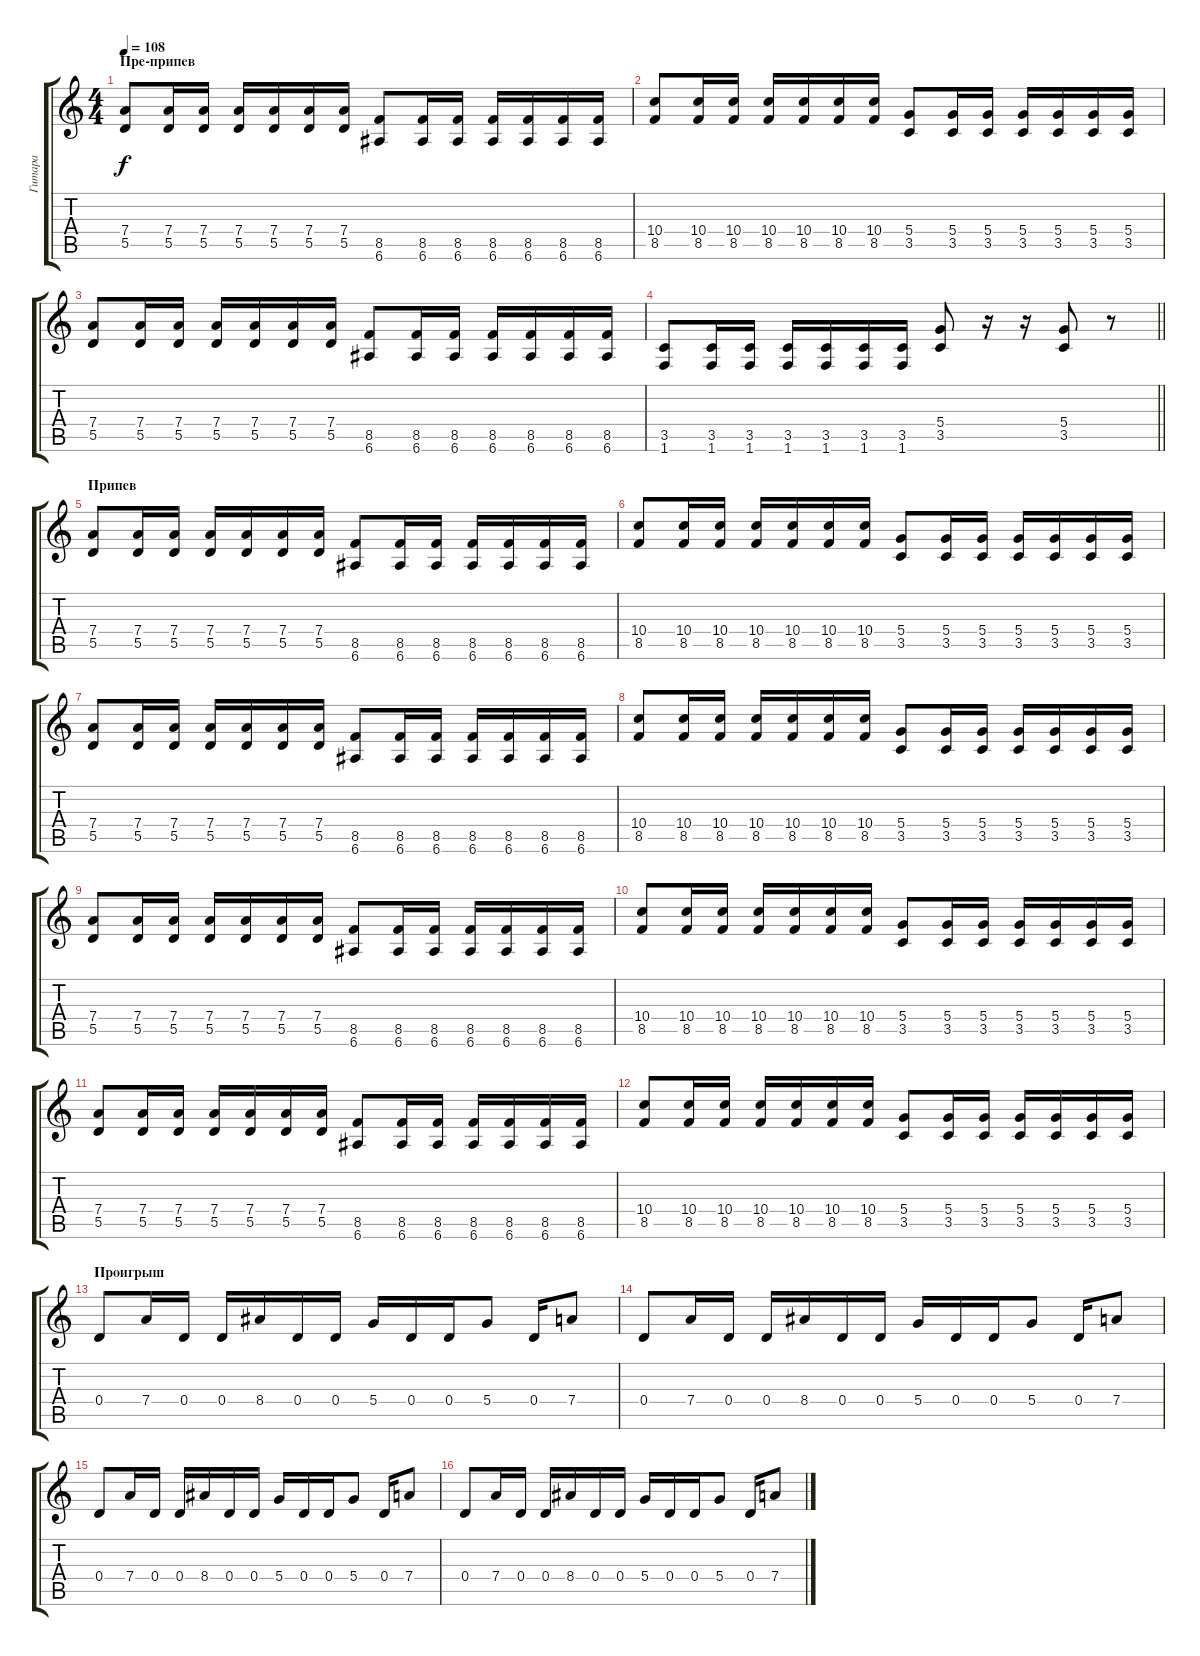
\track ("Гитара" "Гитара") {instrument distortionguitar}
\staff {score tabs}
\tuning (E4 B3 G3 D3 A2 E2) {hide}
\ts (4 4)
\section ("" "Пре-припев")
\tempo 108
\clef g2
\ks c
(7.4 5.5).8{dy f} (7.4 5.5).16 (7.4 5.5).16 (7.4 5.5).16 (7.4 5.5).16 (7.4 5.5).16 (7.4 5.5).16 (8.5 6.6).8 (8.5 6.6).16 (8.5 6.6).16 (8.5 6.6).16 (8.5 6.6).16 (8.5 6.6).16 (8.5 6.6).16 |
(10.4 8.5).8 (10.4 8.5).16 (10.4 8.5).16 (10.4 8.5).16 (10.4 8.5).16 (10.4 8.5).16 (10.4 8.5).16 (5.4 3.5).8 (5.4 3.5).16 (5.4 3.5).16 (5.4 3.5).16 (5.4 3.5).16 (5.4 3.5).16 (5.4 3.5).16 |
(7.4 5.5).8 (7.4 5.5).16 (7.4 5.5).16 (7.4 5.5).16 (7.4 5.5).16 (7.4 5.5).16 (7.4 5.5).16 (8.5 6.6).8 (8.5 6.6).16 (8.5 6.6).16 (8.5 6.6).16 (8.5 6.6).16 (8.5 6.6).16 (8.5 6.6).16 |
\barLineRight lightlight
(3.5 1.6).8 (3.5 1.6).16 (3.5 1.6).16 (3.5 1.6).16 (3.5 1.6).16 (3.5 1.6).16 (3.5 1.6).16 (5.4 3.5).8 r.16 r.16 (5.4 3.5).8 r.8 |
\section ("" "Припев")
(7.4 5.5).8 (7.4 5.5).16 (7.4 5.5).16 (7.4 5.5).16 (7.4 5.5).16 (7.4 5.5).16 (7.4 5.5).16 (8.5 6.6).8 (8.5 6.6).16 (8.5 6.6).16 (8.5 6.6).16 (8.5 6.6).16 (8.5 6.6).16 (8.5 6.6).16 |
(10.4 8.5).8 (10.4 8.5).16 (10.4 8.5).16 (10.4 8.5).16 (10.4 8.5).16 (10.4 8.5).16 (10.4 8.5).16 (5.4 3.5).8 (5.4 3.5).16 (5.4 3.5).16 (5.4 3.5).16 (5.4 3.5).16 (5.4 3.5).16 (5.4 3.5).16 |
(7.4 5.5).8 (7.4 5.5).16 (7.4 5.5).16 (7.4 5.5).16 (7.4 5.5).16 (7.4 5.5).16 (7.4 5.5).16 (8.5 6.6).8 (8.5 6.6).16 (8.5 6.6).16 (8.5 6.6).16 (8.5 6.6).16 (8.5 6.6).16 (8.5 6.6).16 |
(10.4 8.5).8 (10.4 8.5).16 (10.4 8.5).16 (10.4 8.5).16 (10.4 8.5).16 (10.4 8.5).16 (10.4 8.5).16 (5.4 3.5).8 (5.4 3.5).16 (5.4 3.5).16 (5.4 3.5).16 (5.4 3.5).16 (5.4 3.5).16 (5.4 3.5).16 |
(7.4 5.5).8 (7.4 5.5).16 (7.4 5.5).16 (7.4 5.5).16 (7.4 5.5).16 (7.4 5.5).16 (7.4 5.5).16 (8.5 6.6).8 (8.5 6.6).16 (8.5 6.6).16 (8.5 6.6).16 (8.5 6.6).16 (8.5 6.6).16 (8.5 6.6).16 |
(10.4 8.5).8 (10.4 8.5).16 (10.4 8.5).16 (10.4 8.5).16 (10.4 8.5).16 (10.4 8.5).16 (10.4 8.5).16 (5.4 3.5).8 (5.4 3.5).16 (5.4 3.5).16 (5.4 3.5).16 (5.4 3.5).16 (5.4 3.5).16 (5.4 3.5).16 |
(7.4 5.5).8 (7.4 5.5).16 (7.4 5.5).16 (7.4 5.5).16 (7.4 5.5).16 (7.4 5.5).16 (7.4 5.5).16 (8.5 6.6).8 (8.5 6.6).16 (8.5 6.6).16 (8.5 6.6).16 (8.5 6.6).16 (8.5 6.6).16 (8.5 6.6).16 |
(10.4 8.5).8 (10.4 8.5).16 (10.4 8.5).16 (10.4 8.5).16 (10.4 8.5).16 (10.4 8.5).16 (10.4 8.5).16 (5.4 3.5).8 (5.4 3.5).16 (5.4 3.5).16 (5.4 3.5).16 (5.4 3.5).16 (5.4 3.5).16 (5.4 3.5).16 |
\section ("" "Проигрыш")
0.4.8 7.4.16 0.4.16 0.4.16 8.4.16 0.4.16 0.4.16 5.4.16 0.4.16 0.4.16 5.4.8 0.4.16 7.4.8 |
0.4.8 7.4.16 0.4.16 0.4.16 8.4.16 0.4.16 0.4.16 5.4.16 0.4.16 0.4.16 5.4.8 0.4.16 7.4.8 |
0.4.8 7.4.16 0.4.16 0.4.16 8.4.16 0.4.16 0.4.16 5.4.16 0.4.16 0.4.16 5.4.8 0.4.16 7.4.8 |
0.4.8 7.4.16 0.4.16 0.4.16 8.4.16 0.4.16 0.4.16 5.4.16 0.4.16 0.4.16 5.4.8 0.4.16 7.4.8
